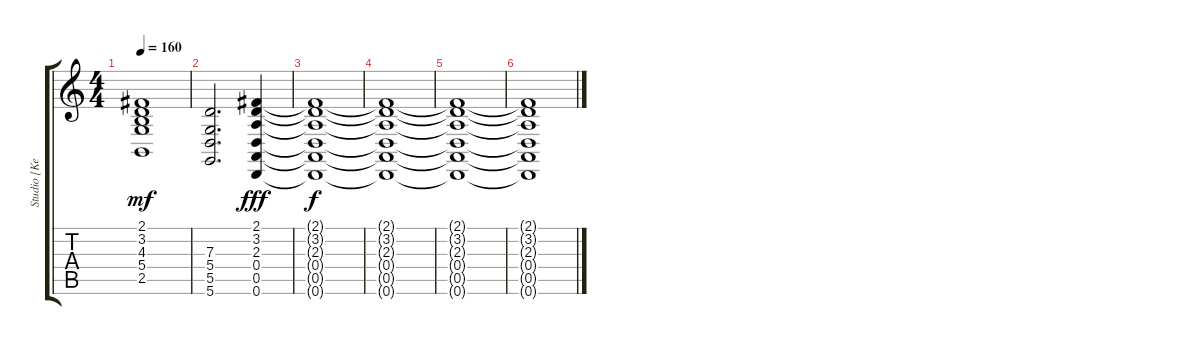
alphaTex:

\track ("Studio [Keyboard/FX]" "Studio [Ke") {instrument synthstrings2}
\staff {score tabs}
\tuning (E4 B3 G3 D3 A2 D2) {hide}
\ts (4 4)
\tempo 160
\clef g2
\ks c
(2.1{t} 3.2{t} 4.3{t} 5.4{t} 2.5{t}).1{dy mf} |
(7.3 5.4 5.5 5.6).2{d} (2.1 3.2 2.3 0.4 0.5 0.6).4{dy fff volume 0} |
(2.1{t} 3.2{t} 2.3{t} 0.4{t} 0.5{t} 0.6{t}).1{dy f} |
(2.1{t} 3.2{t} 2.3{t} 0.4{t} 0.5{t} 0.6{t}).1 |
(2.1{t} 3.2{t} 2.3{t} 0.4{t} 0.5{t} 0.6{t}).1 |
(2.1{t} 3.2{t} 2.3{t} 0.4{t} 0.5{t} 0.6{t}).1
